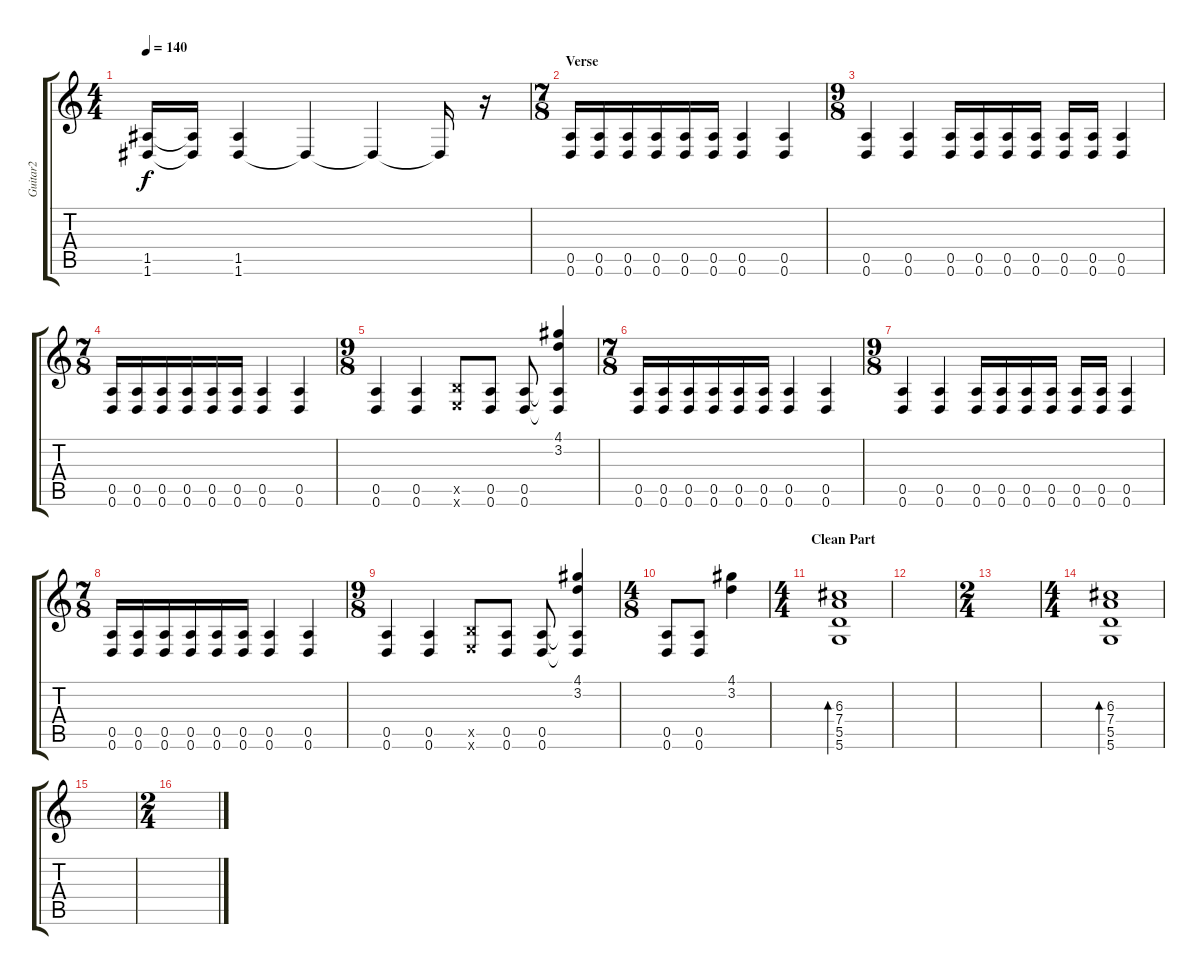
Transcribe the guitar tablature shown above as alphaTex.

\track ("Guitar2" "Guitar2") {instrument distortionguitar}
\staff {score tabs}
\tuning (E4 B3 G3 D3 A2 D2) {hide}
\ts (4 4)
\tempo 140
\clef g2
\ks c
(1.5 1.6).16{dy f} (1.5{t} 1.6{t}).16 (1.5 1.6).4 1.6{t}.4 1.6{t}.4 1.6{t}.16 r.16 |
\ts (7 8)
\section ("" "Verse")
(0.5 0.6).16 (0.5 0.6).16 (0.5 0.6).16 (0.5 0.6).16 (0.5 0.6).16 (0.5 0.6).16 (0.5 0.6).4 (0.5 0.6).4 |
\ts (9 8)
(0.5 0.6).4 (0.5 0.6).4 (0.5 0.6).16 (0.5 0.6).16 (0.5 0.6).16 (0.5 0.6).16 (0.5 0.6).16 (0.5 0.6).16 (0.5 0.6).4 |
\ts (7 8)
(0.5 0.6).16 (0.5 0.6).16 (0.5 0.6).16 (0.5 0.6).16 (0.5 0.6).16 (0.5 0.6).16 (0.5 0.6).4 (0.5 0.6).4 |
\ts (9 8)
(0.5 0.6).4 (0.5 0.6).4 (2.5{x} 2.6{x}).8 (0.5 0.6).8 (0.5 0.6).8 (4.1 3.2 0.5{t} 0.6{t}).4 |
\ts (7 8)
(0.5 0.6).16 (0.5 0.6).16 (0.5 0.6).16 (0.5 0.6).16 (0.5 0.6).16 (0.5 0.6).16 (0.5 0.6).4 (0.5 0.6).4 |
\ts (9 8)
(0.5 0.6).4 (0.5 0.6).4 (0.5 0.6).16 (0.5 0.6).16 (0.5 0.6).16 (0.5 0.6).16 (0.5 0.6).16 (0.5 0.6).16 (0.5 0.6).4 |
\ts (7 8)
(0.5 0.6).16 (0.5 0.6).16 (0.5 0.6).16 (0.5 0.6).16 (0.5 0.6).16 (0.5 0.6).16 (0.5 0.6).4 (0.5 0.6).4 |
\ts (9 8)
(0.5 0.6).4 (0.5 0.6).4 (2.5{x} 2.6{x}).8 (0.5 0.6).8 (0.5 0.6).8 (4.1 3.2 0.5{t} 0.6{t}).4 |
\ts (4 8)
(0.5 0.6).8 (0.5 0.6).8 (4.1 3.2).4 |
\ts (4 4)
\section ("" "Clean Part")
(6.3 7.4 5.5 5.6).1{bd 240 instrument electricguitarjazz} |
|
\ts (2 4)
|
\ts (4 4)
(6.3 7.4 5.5 5.6).1{bd 240 instrument electricguitarjazz} |
|
\ts (2 4)
